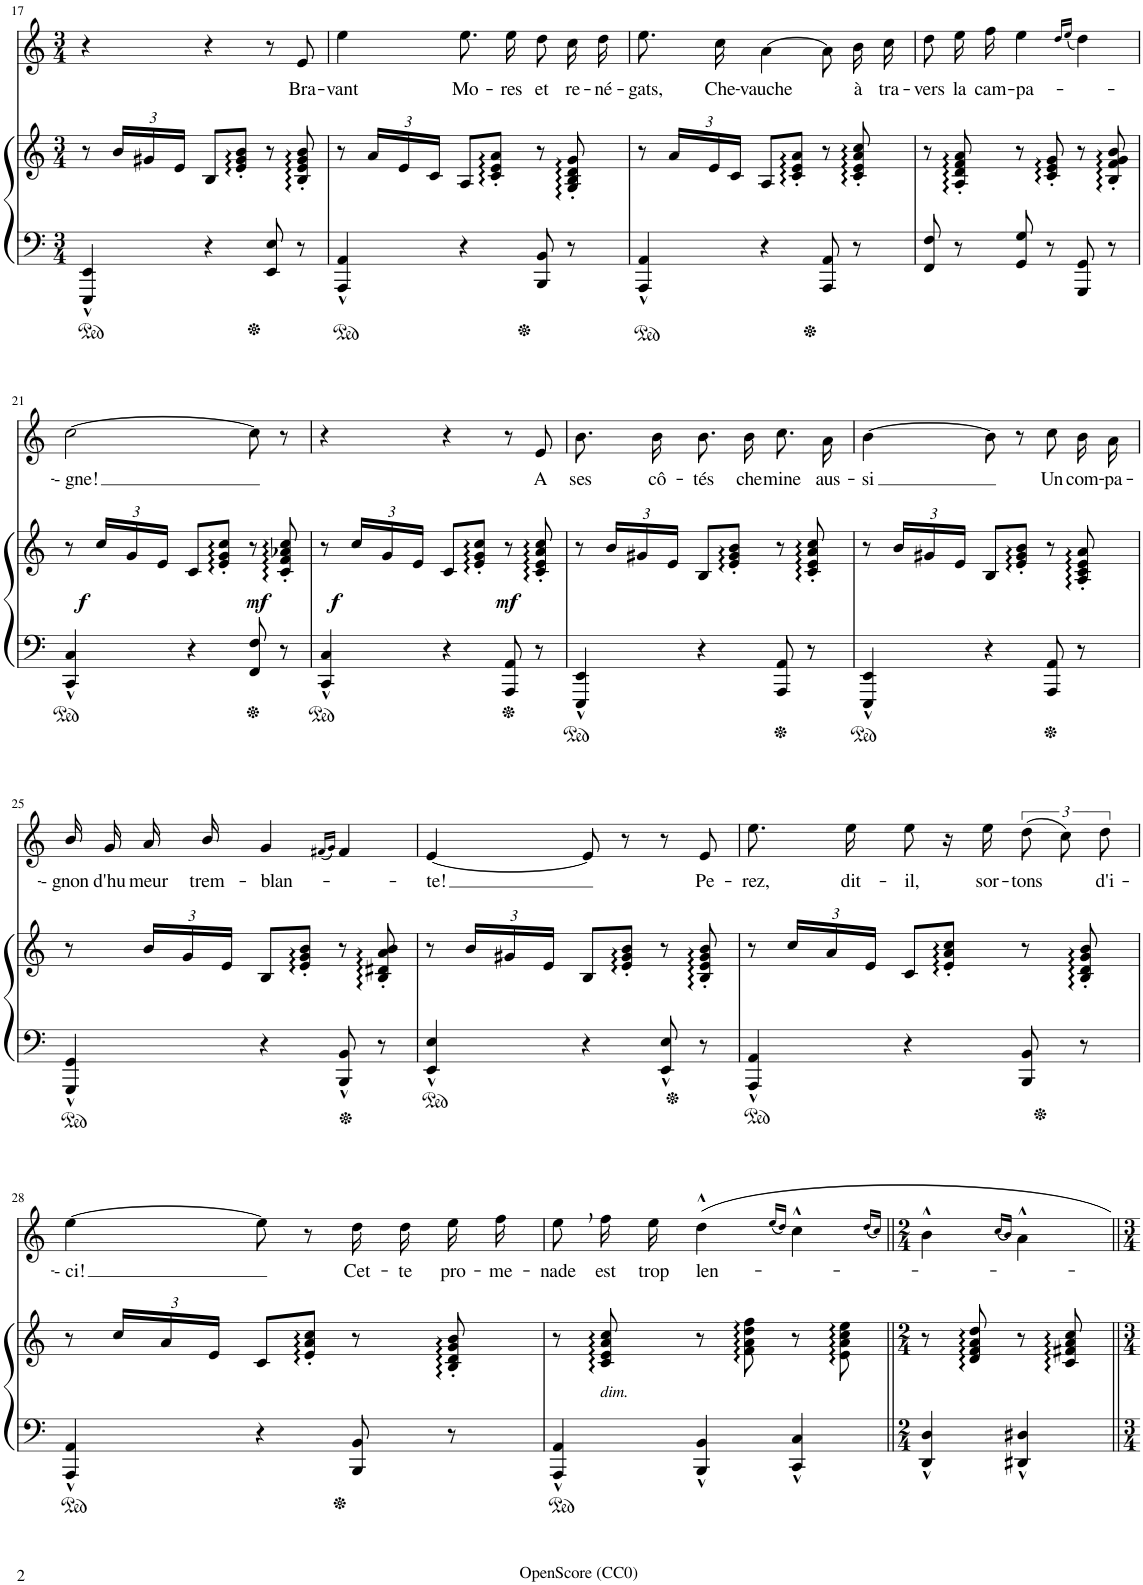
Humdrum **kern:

**kern	**kern	**dynam	**kern	**text
*part2	*part2	*part2	*part1	*part1
*staff3	*staff2	*staff2/3	*staff1	*staff1
*I"Piano	*	*	*I"Chant Voice	*
*I'Pno	*	*	*	*
!!LO:PB:g=z
*clefF4	*clefG2	*	*clefG2	*
*k[]	*k[]	*	*k[]	*
*M3/4	*M3/4	*	*M3/4	*
=17	=17	=17	=17	=17
4EEE/^^ 4EE/^^	8r	.	4r	.
*	*Xbrackettup	*	*	*
.	24b/LL	.	.	.
.	24g#X/	.	.	.
.	24e/JJ	.	.	.
4r	8B/L	.	4r	.
.	8e/' 8g#/' 8b/'J	.	.	.
8EE/ 8E/	8r	.	8r	.
!	!	!	!	!LO:LY:b
8r	8B/' 8e/' 8g#/' 8b/'	.	8e/	Bra-
=18	=18	=18	=18	=18
!	!	!	!	!LO:LY:b
4AAA/^^ 4AA/^^	8r	.	4ee\	-vant
.	24a/LL	.	.	.
.	24e/	.	.	.
.	24c/JJ	.	.	.
!	!	!	!	!LO:LY:b
4r	8A/L	.	8.ee\	Mo-
.	8c/' 8e/' 8a/'J	.	.	.
!	!	!	!	!LO:LY:b
.	.	.	16ee\	-res
!	!	!	!	!LO:LY:b
8BBB/ 8BB/	8r	.	8dd\	et
!	!	!	!	!LO:LY:b
8r	8G/' 8B/' 8d/' 8g/'	.	16cc\	re-
!	!	!	!	!LO:LY:b
.	.	.	16dd\	-né-
=19	=19	=19	=19	=19
!	!	!	!	!LO:LY:b
4AAA/^^ 4AA/^^	8r	.	8.ee\	-gats,
.	24a/LL	.	.	.
.	24e/	.	.	.
!	!	!	!	!LO:LY:b
.	.	.	16cc\	Che-
.	24c/JJ	.	.	.
!	!	!	!	!LO:LY:b
4r	8A/L	.	[4a\	-vauche
.	8c/' 8e/' 8a/'J	.	.	.
8AAA/ 8AA/	8r	.	8a\]	.
!	!	!	!	!LO:LY:b
8r	8c/' 8e/' 8a/' 8cc/'	.	16b\	à
!	!	!	!	!LO:LY:b
.	.	.	16cc\	tra-
=20	=20	=20	=20	=20
!	!	!	!	!LO:LY:b
8FF/ 8F/	8r	.	8dd\	-vers
!	!	!	!	!LO:LY:b
8r	8A/' 8d/' 8f/' 8a/'	.	16ee\	la
!	!	!	!	!LO:LY:b
.	.	.	16ff\	cam-
!	!	!	!	!LO:LY:b
8GG/ 8G/	8r	.	4ee\	-pa-
8r	8c/' 8e/' 8g/'	.	.	.
.	.	.	16qdd/LL	.
.	.	.	(16qee/JJ	.
8GGG/ 8GG/	8r	.	4dd\)	.
8r	8B/' 8f/' 8g/' 8b/'	.	.	.
!!LO:LB:g=z
=21	=21	=21	=21	=21
!	!	!LO:DY:b	!	!LO:LY:b
4CC/^^ 4C/^^	8r	f	[2cc\	-- gne!
.	24cc/LL	.	.	.
.	24g/	.	.	.
.	24e/JJ	.	.	.
4r	8c/L	.	.	.
.	8e/' 8g/' 8cc/'J	.	.	.
8FF/ 8F/	8r	.	8cc\]	.
!	!	!LO:DY:b	!	!
8r	8c/' 8f/' 8a-X/' 8cc/'	mf	8r	.
=22	=22	=22	=22	=22
!	!	!LO:DY:b	!	!
4CC/^^ 4C/^^	8r	f	4r	.
.	24cc/LL	.	.	.
.	24g/	.	.	.
.	24e/JJ	.	.	.
4r	8c/L	.	4r	.
.	8e/' 8g/' 8cc/'J	.	.	.
!	!	!LO:DY:b	!	!
8AAA/ 8AA/	8r	mf	8r	.
!	!	!	!	!LO:LY:b
8r	8c/' 8e/' 8a/' 8cc/'	.	8e/	A
=23	=23	=23	=23	=23
!	!	!	!	!LO:LY:b
4EEE/^^ 4EE/^^	8r	.	8.b\	ses
.	24b/LL	.	.	.
.	24g#X/	.	.	.
!	!	!	!	!LO:LY:b
.	.	.	16b\	cô-
.	24e/JJ	.	.	.
!	!	!	!	!LO:LY:b
4r	8B/L	.	8.b\	-tés
.	8e/' 8g#/' 8b/'J	.	.	.
!	!	!	!	!LO:LY:b
.	.	.	16b\	che-
!	!	!	!	!LO:LY:b
8AAA/ 8AA/	8r	.	8.cc\	-mine
8r	8c/' 8e/' 8a/' 8cc/'	.	.	.
!	!	!	!	!LO:LY:b
.	.	.	16a\	aus-
=24	=24	=24	=24	=24
!	!	!	!	!LO:LY:b
4EEE/^^ 4EE/^^	8r	.	[4b\	-si
.	24b/LL	.	.	.
.	24g#X/	.	.	.
.	24e/JJ	.	.	.
4r	8B/L	.	8b\]	.
.	8e/' 8g#/' 8b/'J	.	8r	.
!	!	!	!	!LO:LY:b
8AAA/ 8AA/	8r	.	8cc\	Un
!	!	!	!	!LO:LY:b
8r	8A/' 8c/' 8e/' 8a/'	.	16b\	com-
!	!	!	!	!LO:LY:b
.	.	.	16a\	-pa-
!!LO:LB:g=z
=25	=25	=25	=25	=25
!	!	!	!	!LO:LY:b
4GGG/^^ 4GG/^^	8r	.	16b/	-- gnon
!	!	!	!	!LO:LY:b
.	.	.	16g/	d'hu-
!	!	!	!	!LO:LY:b
.	24b/LL	.	16a/	-meur
.	24g/	.	.	.
!	!	!	!	!LO:LY:b
.	.	.	16b/	trem-
.	24e/JJ	.	.	.
!	!	!	!	!LO:LY:b
4r	8B/L	.	4g/	-blan-
.	8e/' 8g/' 8b/'J	.	.	.
.	.	.	(16qf#X/LL	.
.	.	.	16qg/JJ)	.
8BBB/^^ 8BB/^^	8r	.	4f#/	.
8r	8B/' 8d#X/' 8a/' 8b/'	.	.	.
=26	=26	=26	=26	=26
!	!	!	!	!LO:LY:b
4EE/^^ 4E/^^	8r	.	[4e/	-te!
.	24b/LL	.	.	.
.	24g#X/	.	.	.
.	24e/JJ	.	.	.
4r	8B/L	.	8e/]	.
.	8e/' 8g#/' 8b/'J	.	8r	.
8EE/^^ 8E/^^	8r	.	8r	.
!	!	!	!	!LO:LY:b
8r	8B/' 8e/' 8g#/' 8b/'	.	8e/	Pe-
=27	=27	=27	=27	=27
!	!	!	!	!LO:LY:b
4AAA/^^ 4AA/^^	8r	.	8.ee\	-rez,
.	24cc/LL	.	.	.
.	24a/	.	.	.
!	!	!	!	!LO:LY:b
.	.	.	16ee\	dit-
.	24e/JJ	.	.	.
!	!	!	!	!LO:LY:b
4r	8c/L	.	8ee\	-il,
.	8e/' 8a/' 8cc/'J	.	16r	.
!	!	!	!	!LO:LY:b
.	.	.	16ee\	sor-
!	!	!	!	!LO:LY:b
8BBB/ 8BB/	8r	.	(12dd\	-tons
.	.	.	12cc\)	.
8r	8B/' 8d/' 8g/' 8b/'	.	.	.
!	!	!	!	!LO:LY:b
.	.	.	12dd\	d'i-
!!LO:LB:g=z
=28	=28	=28	=28	=28
!	!	!	!	!LO:LY:b
4AAA/^^ 4AA/^^	8r	.	[4ee\	-- ci!
.	24cc/LL	.	.	.
.	24a/	.	.	.
.	24e/JJ	.	.	.
4r	8c/L	.	8ee\]	.
.	8e/' 8a/' 8cc/'J	.	8r	.
!	!	!	!	!LO:LY:b
8BBB/ 8BB/	8r	.	16dd\	Cet-
!	!	!	!	!LO:LY:b
.	.	.	16dd\	-te
!	!	!	!	!LO:LY:b
8r	8B/' 8d/' 8g/' 8b/'	.	16ee\	pro-
!	!	!	!	!LO:LY:b
.	.	.	16ff\	-me-
=29	=29	=29	=29	=29
!	!	!	!	!LO:LY:b
4AAA/^^ 4AA/^^	8r	.	8ee,\	-nade
!	!LO:TX:b:i:t=dim.	!	!	!
!	!	!	!	!LO:LY:b
.	8c/ 8e/ 8a/ 8cc/	.	16ff\	est
!	!	!	!	!LO:LY:b
.	.	.	16ee\	trop
!	!	!	!	!LO:LY:b
4BBB/^^ 4BB/^^	8r	.	4dd^^\	len-
.	8f\ 8a\ 8dd\ 8ff\	.	.	.
.	.	.	(16qee/LL	.
.	.	.	16qdd/JJ)	.
4CC/^^ 4C/^^	8r	.	4cc^^\	.
.	8e\ 8a\ 8cc\ 8ee\	.	.	.
.	.	.	(16qdd/LL	.
.	.	.	16qcc/JJ)	.
=30||	=30||	=30||	=30||	=30||
*M2/4	*M2/4	*	*M2/4	*
4DD/^^ 4D/^^	8r	.	4b^^\	.
.	8d/ 8f/ 8a/ 8dd/	.	.	.
.	.	.	(<16qcc/LL	.
.	.	.	16qb/JJ)	.
4DD#X/^^ 4D#X/^^	8r	.	4a^^\	.
.	8c/ 8f#X/ 8a/ 8cc/	.	.	.
=||	=||	=||	=||	=||
*-	*-	*-	*-	*-
